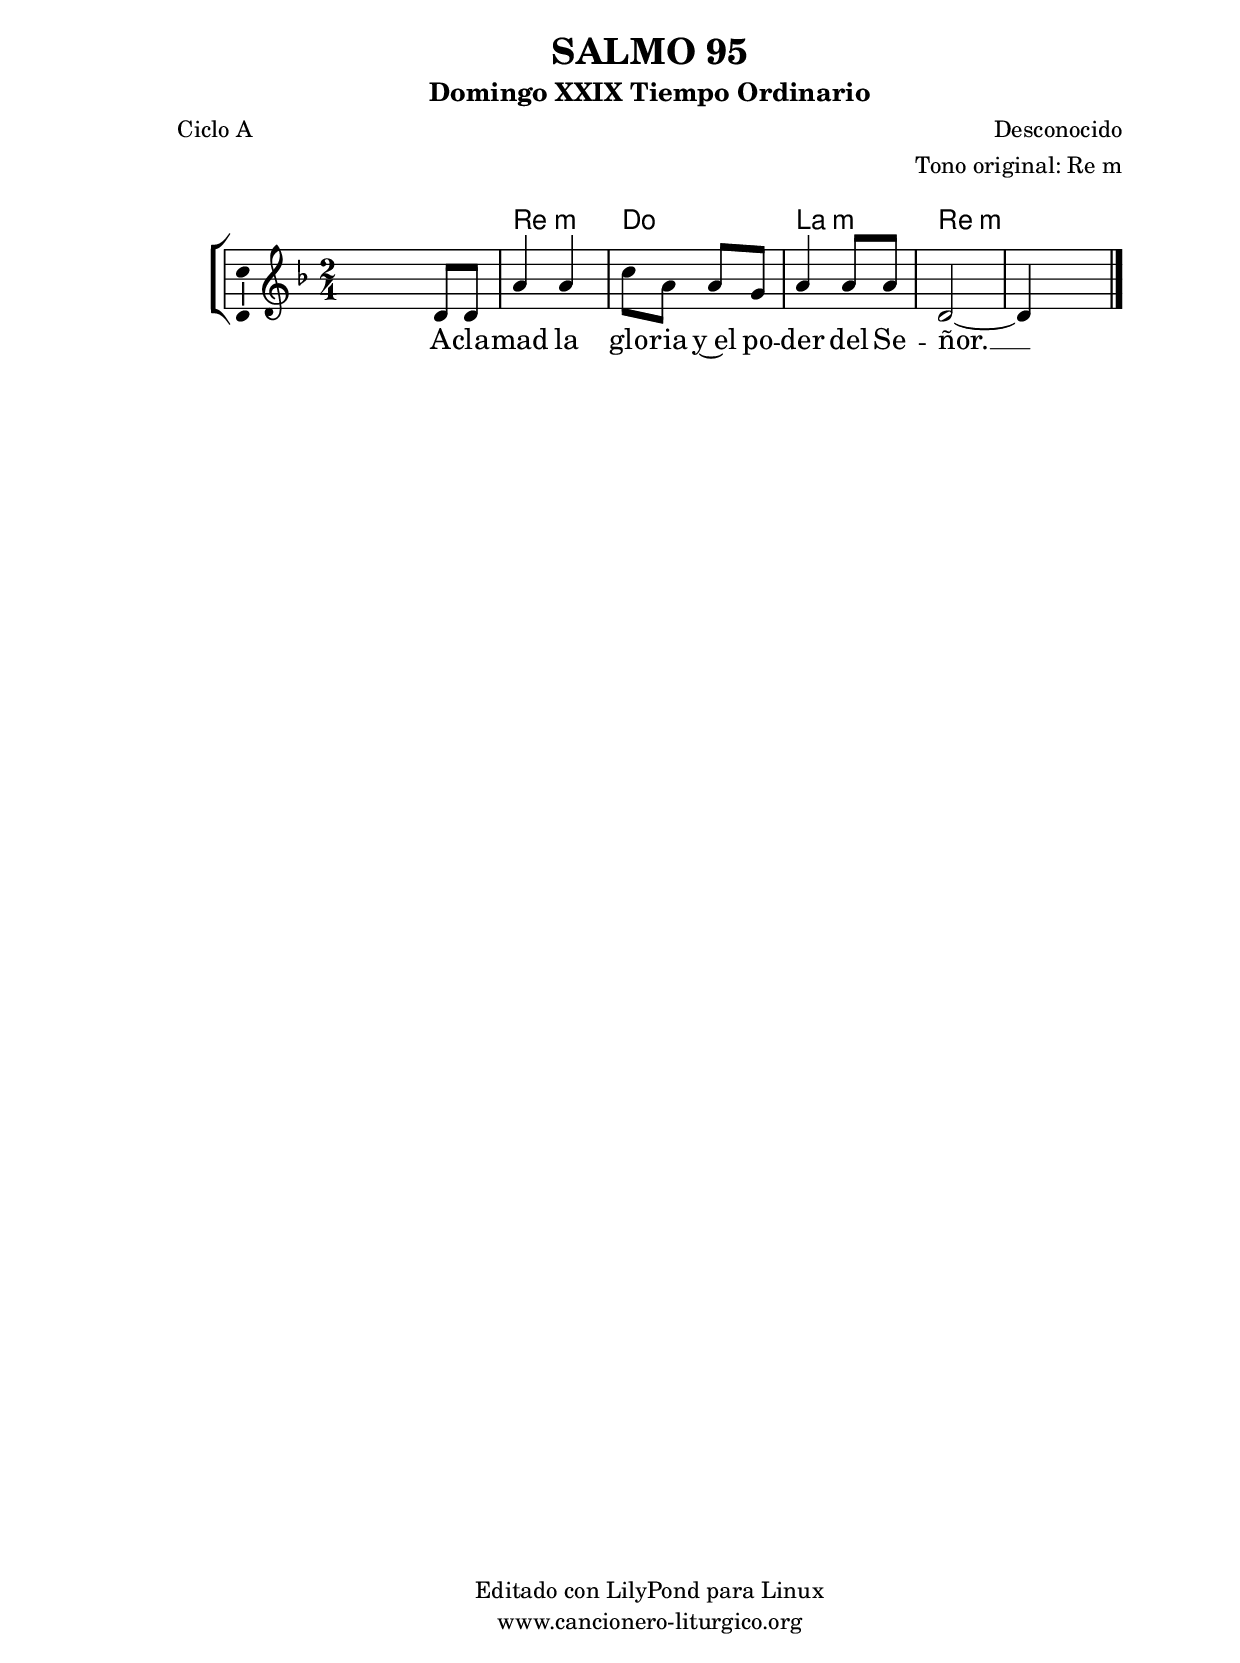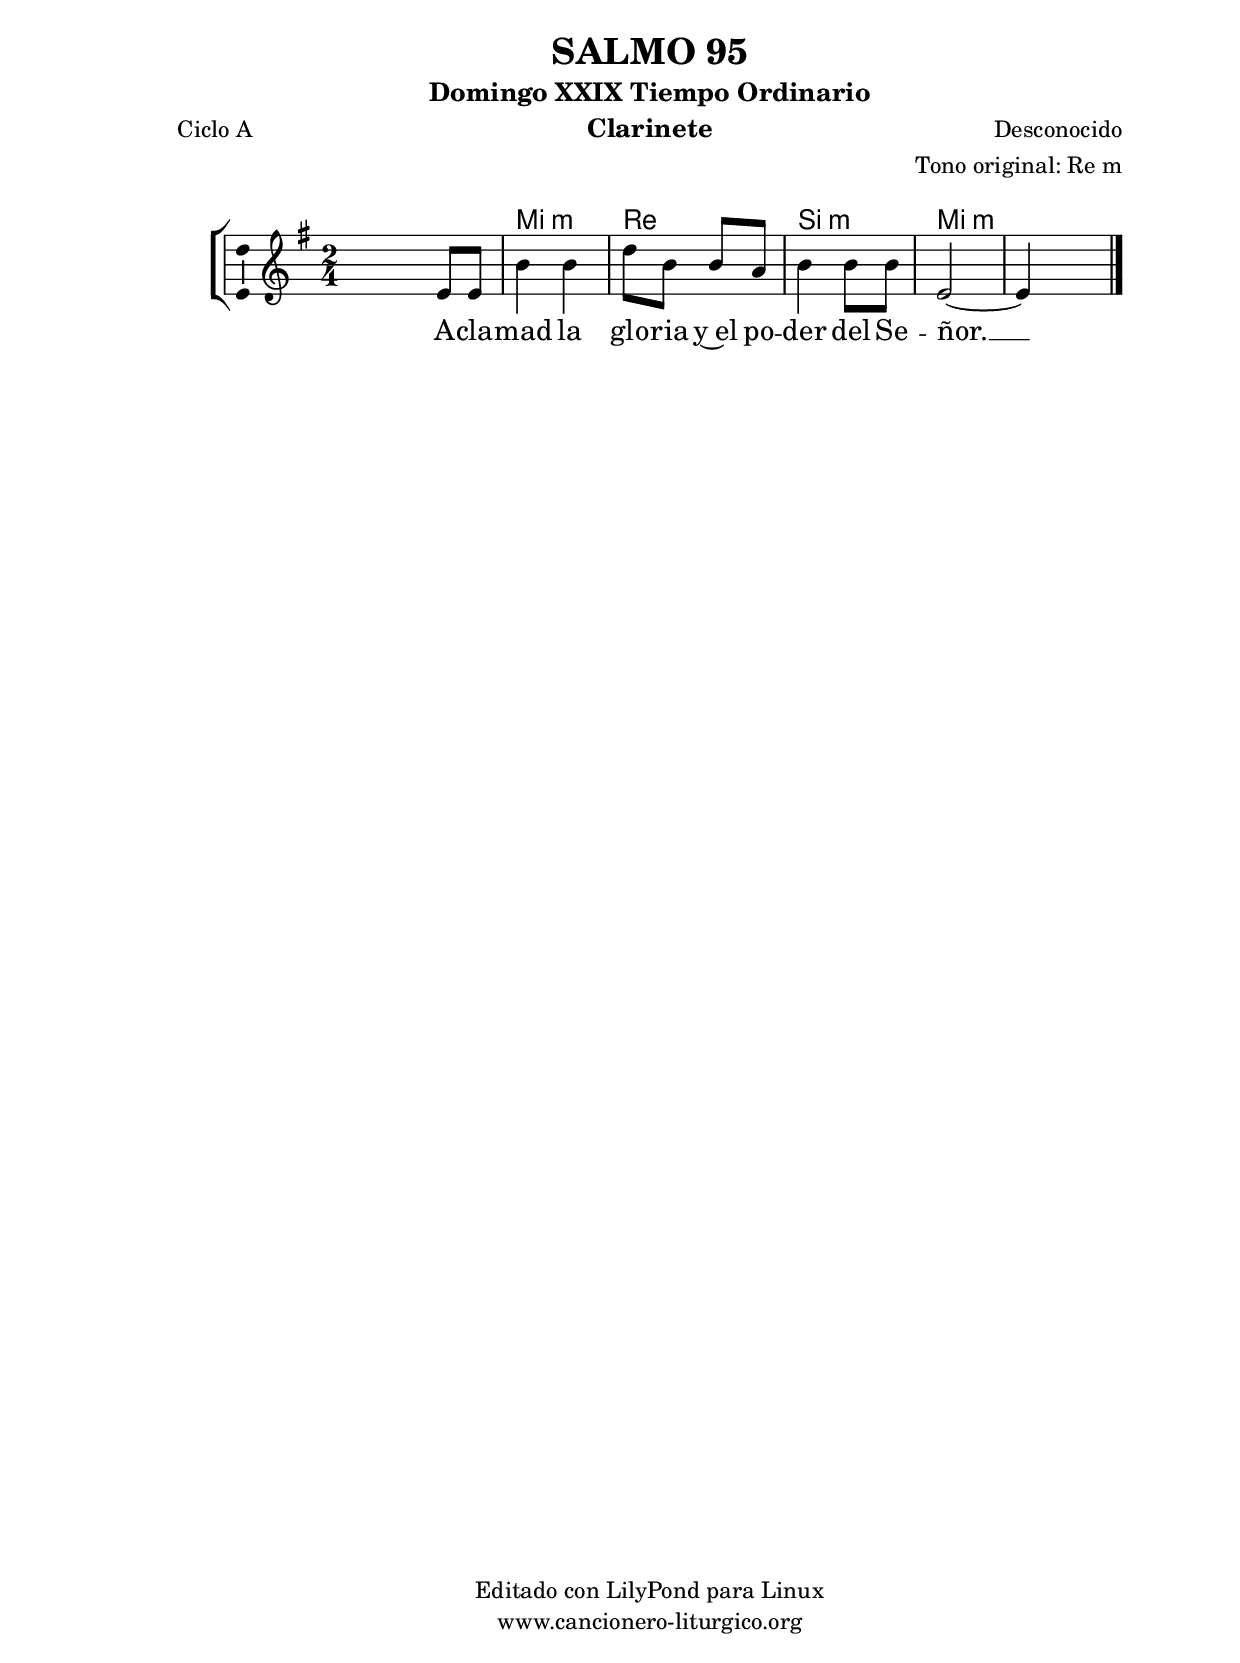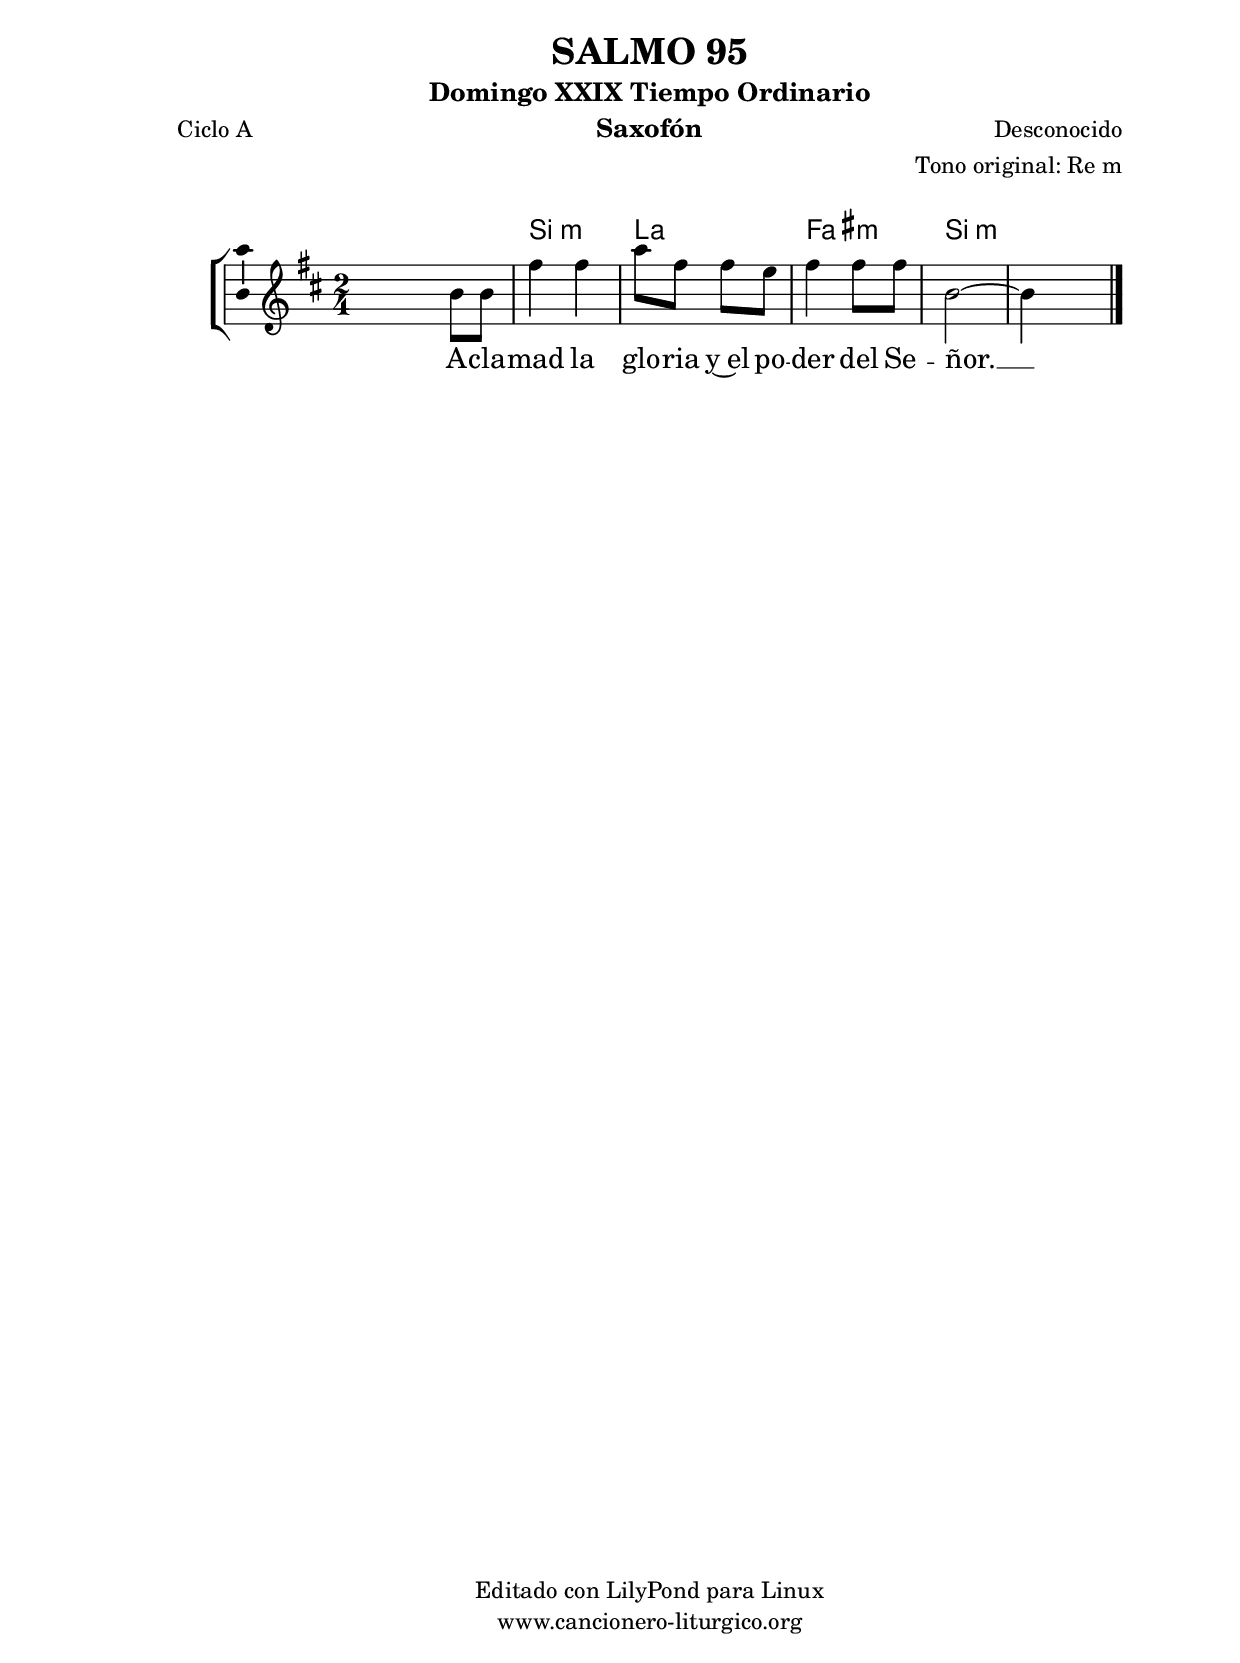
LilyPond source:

%
%para convertir .midi en .wav:
%timidity filename.midi -Ow -o finename.wav
%
%
%Para convertir de .wav a .mp3:
%lame -h -m j filename.wav
%
%
%para escuchar el midi:
%timidity nombrefichero.midi
%


%versión de lilypond para la que se ha escrito esta partitura:
\version "2.16.0"

	%Tamaño papel
	#(set-default-paper-size "a4")
	%Tamaño partitura
	#(set-global-staff-size 20)
	%No responde al pulsar sobre una nota
	#(ly:set-option 'point-and-click #f)

%parámetros del encabezamiento:
\header {
	title = "SALMO 95"
	subtitle = "Domingo XXIX Tiempo Ordinario"
	composer = "Desconocido"
	poet = "Ciclo A"
	meter = ""
	arranger = "Tono original: Re m"
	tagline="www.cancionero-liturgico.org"
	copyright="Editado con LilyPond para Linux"
	tiempo = "Ordinario"
	usos = "Salmo"
	letra = "Aclamad la gloria y el poder del Señor."
	}

%parámetros asociados al papel:
\paper  {
	oddHeaderMarkup = \markup {\fill-line { \on-the-fly #not-first-page \fromproperty #'header:title \on-the-fly #not-first-page \fromproperty #'header:composer }}
	evenHeaderMarkup = \markup {\fill-line { \fromproperty #'header:composer \fromproperty #'header:title }}
	#(set-paper-size "a4")
	print-page-number = ##f
	first-page-number = 1
	print-first-page-number = ##f
%	head-separation = 3.0 \cm
	top-margin = 2.0 \cm
	bottom-margin = 0.5\cm
%%%	bottom-margin = -1.0\cm
	left-margin = 3.0 \cm
	line-width = 16.0 \cm 
	indent = 8\mm
	interscoreline = 2.\mm
	between-system-space = 15\mm
%	para que las partituras no llenen la hoja:
	ragged-bottom = ##t
%	idem para la última hoja:
	ragged-last-bottom = ##f
%	para que las partituras llenen el ancho del papel:
	ragged-last = ##f
	after-title-space = 2.5 \cm
%page-count=1
%system-count=8

	%Flexible Vertical Spacing
%	markup-markup-spacing =
%	#'((basic-distance . 15) (minimum-distance . 15) (padding . 3))
	markup-system-spacing =
	#'((basic-distance . 15) (minimum-distance . 15) (padding . 3))
	system-system-spacing =
	#'((basic-distance . 15) (minimum-distance . 15) (padding . 3))
	score-system-spacing =
	#'((basic-distance . 15) (minimum-distance . 15) (padding . 5))
%	top-system-spacing = % header
%	#'((basic-distance . 8) (minimum-distance . 0) (padding . 3))
%	top-markup-spacing =
%	#'((basic-distance . 20) (minimum-distance . 20) (padding . 3))
	last-bottom-spacing = % footer
	#'((basic-distance . 5) (minimum-distance . 5) (padding . 3))
%	score-markup-spacing =
%	#'((basic-distance . 16) (minimum-distance . 13) (padding . 3))

	}


%parámetros que afectan a toda la partitura:
global =  {
	%clave de sol (G):
	\clef G
	%armadura:
%	\transpose ees f
	\key d \minor
	\tempo 4=80
	\set Score.tempoHideNote = ##t
	}


acordes = {
	\italianChords
	\chordmode {
%	\transpose ees f
{

s2
d2:m c a:m d:m s

	}
	}
}

melodia = 
%	\transpose ees f
{
	\relative c'{
	\time 2/4

s4 d8 d
a'4 a
c8 a a g
a4 a8 a
d,2~
d4 s4

	\bar "|."
	}
	}


texto = \lyricmode {
A -- cla -- mad la glo -- ria y~el po -- der del Se -- ñor. __
	}


acordesStaff = \context ChordNames = acordesStaff <<
	\set chordChanges = ##t
	\acordes
	>>


vozStaff = \context Voice = vozStaff
\with {\consists "Ambitus_engraver"}
<<
%	\set Staff.instrumentName = ""
%	\set Staff.shortInstrumentName = ""
%	\set Staff.midiInstrument = #"clarinet"
%	\set Staff.midiInstrument = #"cello"
%	\set Staff.midiInstrument = #"flute"
	\set Staff.midiInstrument = #"electric guitar (jazz)"
%	\set Staff.midiInstrument = #"english horn"
%	\set Staff.midiInstrument = #"violin"
%	\set Staff.midiInstrument = #"glockenspiel"
	\set Staff.midiMinimumVolume = #0.7
	\set Staff.midiMaximumVolume = #0.9
	\global
	\melodia
	>>


textoStaff = \context Lyrics = textoStaff <<
	\lyricsto vozStaff \texto
	>>

\book {
	\score {
		\context ChoirStaff {
			\override StaffGroup.SystemStartBracket #'collapse-height = #1
			\override Score.SystemStartBar #'collapse-height = #1
			<<
			\acordesStaff
			\vozStaff
			\textoStaff
			>>
			}
		\layout {
	    		\context {
				\Lyrics
				\override LyricText #'font-size = #2
				}
	   		 \context {
				\Score
				%fontSize = #3
				\override StaffSymbol #'staff-space = #(magstep +3)
				%\override Beam #'thickness = #0.55
				%\override SpacingSpanner #'spacing-increment = #1.0
				%\override Slur #'height-limit = #1.5
				}
			}
		}
	\score {
		\unfoldRepeats
		\context ChoirStaff {
			<<
			\acordesStaff
			\vozStaff
			>>
			}
		\midi {
	  		\context {
	  			\Score
				tempoWholesPerMinute = #(ly:make-moment 70 4)
				}
			}
		}
	}

%Partitura para clarinete
#(define output-suffix "C")
\book {
	\header{
		instrument = "Clarinete"
		}
	\score {
		\context ChoirStaff {
			\override StaffGroup.SystemStartBracket #'collapse-height = #1
			\override Score.SystemStartBar #'collapse-height = #1
\transpose c d
			<<
			\acordesStaff
			\vozStaff
			\textoStaff
			>>
			}
		\layout {
	    		\context {
				\Lyrics
				\override LyricText #'font-size = #2
				}
	   		 \context {
				\Score
				%fontSize = #3
				\override StaffSymbol #'staff-space = #(magstep +3)
				%\override Beam #'thickness = #0.55
				%\override SpacingSpanner #'spacing-increment = #1.0
				%\override Slur #'height-limit = #1.5
				}
			}
		}
	}

%Partitura para saxofón
#(define output-suffix "S")
\book {
	\header{
		instrument = "Saxofón"
		}
	\score {
		\context ChoirStaff {
			\override StaffGroup.SystemStartBracket #'collapse-height = #1
			\override Score.SystemStartBar #'collapse-height = #1
\transpose c a
			<<
			\acordesStaff
			\vozStaff
			\textoStaff
			>>
			}
		\layout {
	    		\context {
				\Lyrics
				\override LyricText #'font-size = #2
				}
	   		 \context {
				\Score
				%fontSize = #3
				\override StaffSymbol #'staff-space = #(magstep +3)
				%\override Beam #'thickness = #0.55
				%\override SpacingSpanner #'spacing-increment = #1.0
				%\override Slur #'height-limit = #1.5
				}
			}
		}
	}

